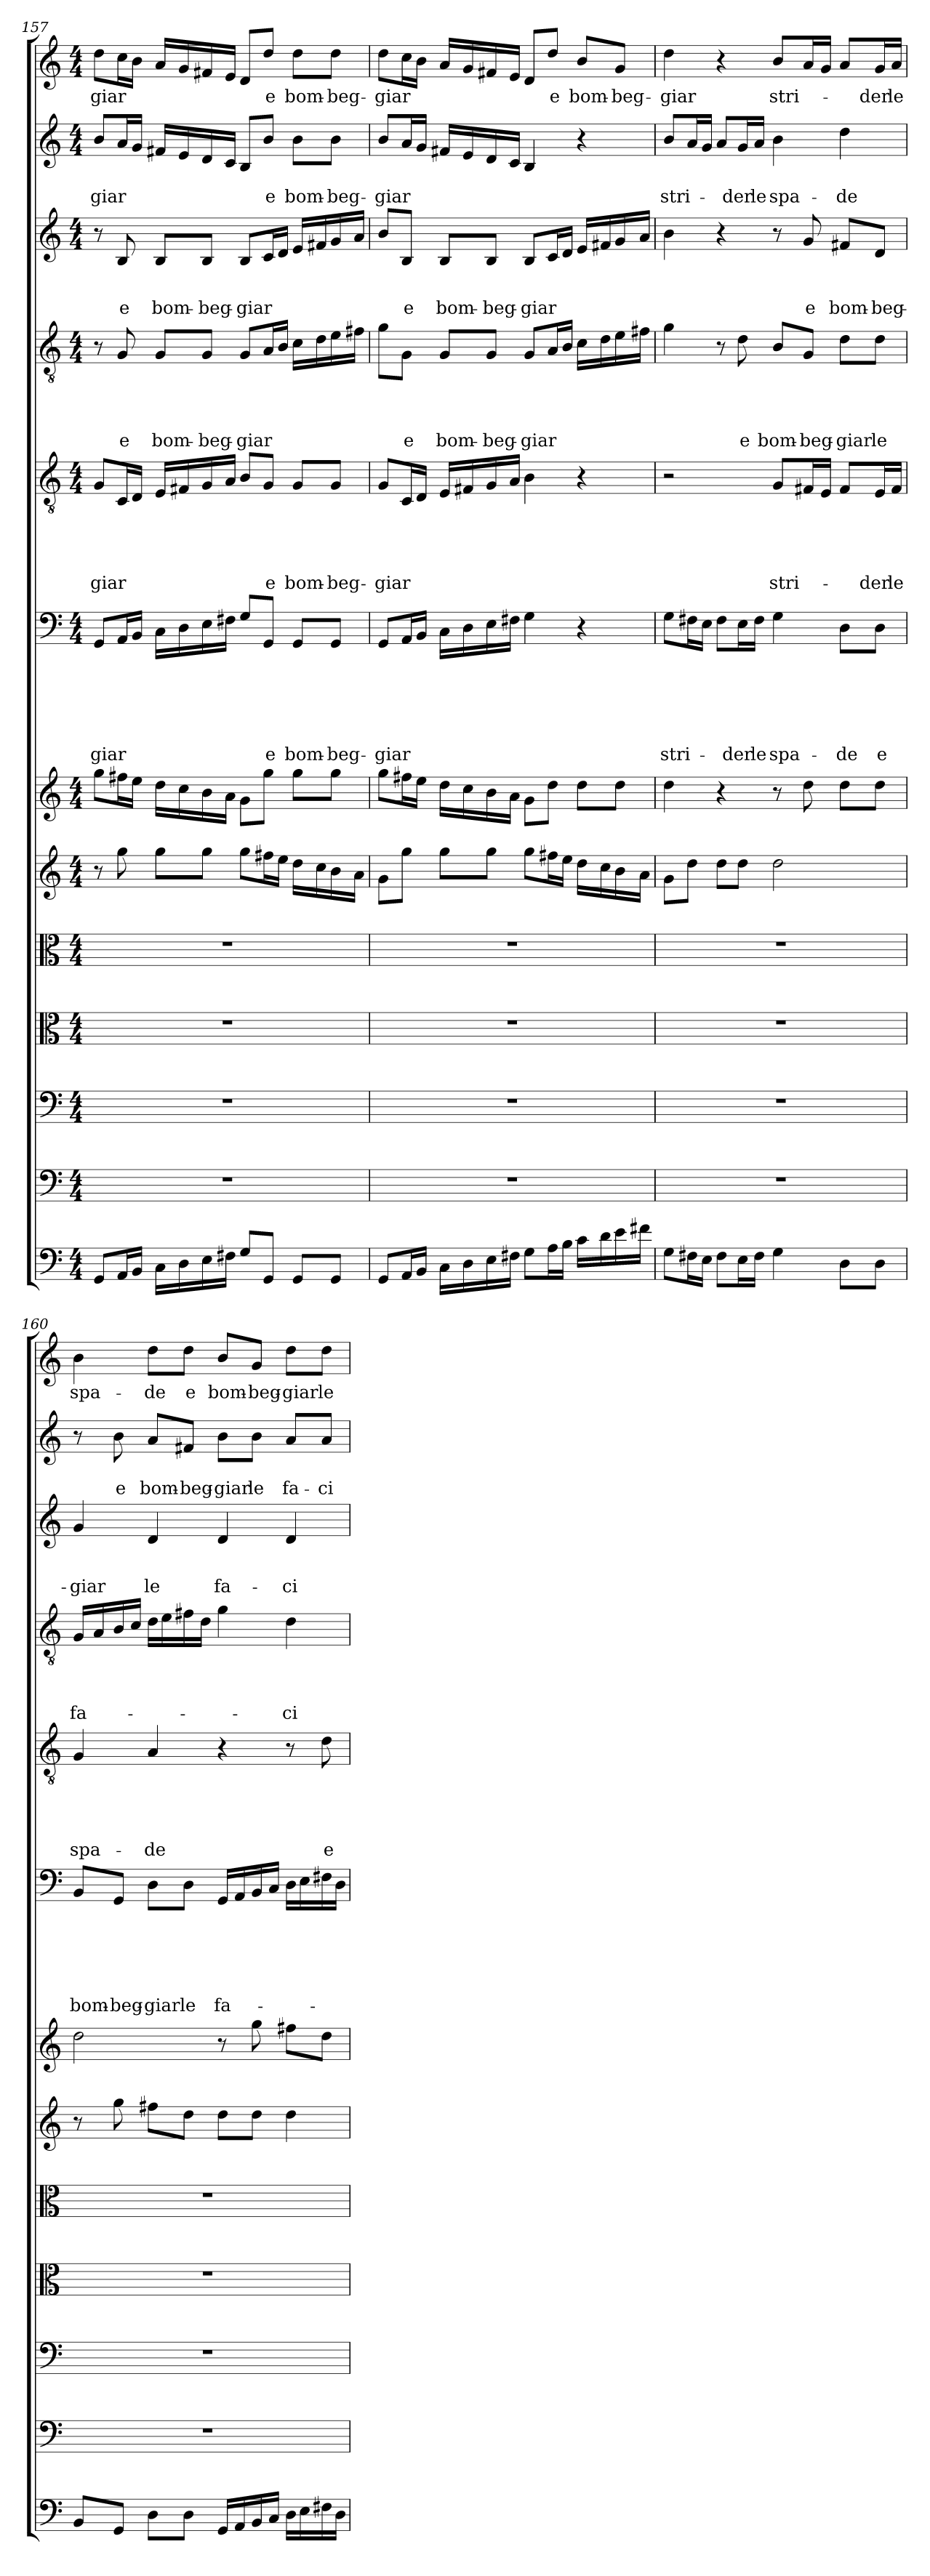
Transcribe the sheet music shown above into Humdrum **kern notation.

**kern	**kern	**kern	**kern	**kern	**kern	**kern	**kern	**text	**text	**text	**text	**text	**text	**kern	**text	**text	**text	**text	**text	**kern	**text	**text	**text	**text	**kern	**text	**text	**text	**kern	**text	**text	**kern	**text
*part13	*part12	*part11	*part10	*part9	*part8	*part7	*part6	*part6	*part6	*part6	*part6	*part6	*part6	*part5	*part5	*part5	*part5	*part5	*part5	*part4	*part4	*part4	*part4	*part4	*part3	*part3	*part3	*part3	*part2	*part2	*part2	*part1	*part1
*staff13	*staff12	*staff11	*staff10	*staff9	*staff8	*staff7	*staff6	*staff6	*staff6	*staff6	*staff6	*staff6	*staff6	*staff5	*staff5	*staff5	*staff5	*staff5	*staff5	*staff4	*staff4	*staff4	*staff4	*staff4	*staff3	*staff3	*staff3	*staff3	*staff2	*staff2	*staff2	*staff1	*staff1
*clefF4	*clefF4	*clefF4	*clefC3	*clefC3	*clefG2	*clefG2	*clefF4	*	*	*	*	*	*	*clefGv2	*	*	*	*	*	*clefGv2	*	*	*	*	*clefG2	*	*	*	*clefG2	*	*	*clefG2	*
*k[]	*k[]	*k[]	*k[]	*k[]	*k[]	*k[]	*k[]	*	*	*	*	*	*	*k[]	*	*	*	*	*	*k[]	*	*	*	*	*k[]	*	*	*	*k[]	*	*	*k[]	*
*C:	*C:	*C:	*C:	*C:	*C:	*C:	*C:	*	*	*	*	*	*	*C:	*	*	*	*	*	*C:	*	*	*	*	*C:	*	*	*	*C:	*	*	*C:	*
*M4/4	*M4/4	*M4/4	*M4/4	*M4/4	*M4/4	*M4/4	*M4/4	*	*	*	*	*	*	*M4/4	*	*	*	*	*	*M4/4	*	*	*	*	*M4/4	*	*	*	*M4/4	*	*	*M4/4	*
=157	=157	=157	=157	=157	=157	=157	=157	=157	=157	=157	=157	=157	=157	=157	=157	=157	=157	=157	=157	=157	=157	=157	=157	=157	=157	=157	=157	=157	=157	=157	=157	=157	=157
!	!	!	!	!	!	!	!	!	!	!	!	!	!LO:LY:b	!	!	!	!	!	!LO:LY:b	!	!	!	!	!	!	!	!	!	!	!	!LO:LY:b	!	!LO:LY:b
8GG/L	1r	1r	1r	1r	8r	8gg\L	8GG/L	.	.	.	.	.	-giar	8G/L	.	.	.	.	-giar	8r	.	.	.	.	8r	.	.	.	8b/L	.	-giar	8dd\L	-giar
!	!	!	!	!	!	!	!	!	!	!	!	!	!	!	!	!	!	!	!	!	!	!	!	!LO:LY:b	!	!	!	!LO:LY:b	!	!	!	!	!
16AA/L	.	.	.	.	8gg\	16ff#X\L	16AA/L	.	.	.	.	.	.	16C/L	.	.	.	.	.	8G/	.	.	.	e	8B/	.	.	e	16a/L	.	.	16cc\L	.
16BB/JJ	.	.	.	.	.	16ee\JJ	16BB/JJ	.	.	.	.	.	.	16D/JJ	.	.	.	.	.	.	.	.	.	.	.	.	.	.	16g/JJ	.	.	16b\JJ	.
!	!	!	!	!	!	!	!	!	!	!	!	!	!	!	!	!	!	!	!	!	!	!	!	!LO:LY:b	!	!	!	!LO:LY:b	!	!	!	!	!
16C\LL	.	.	.	.	8gg\L	16dd\LL	16C\LL	.	.	.	.	.	.	16E/LL	.	.	.	.	.	8G/L	.	.	.	bom-	8B/L	.	.	bom-	16f#X/LL	.	.	16a/LL	.
16D\	.	.	.	.	.	16cc\	16D\	.	.	.	.	.	.	16F#X/	.	.	.	.	.	.	.	.	.	.	.	.	.	.	16e/	.	.	16g/	.
!	!	!	!	!	!	!	!	!	!	!	!	!	!	!	!	!	!	!	!	!	!	!	!	!LO:LY:b	!	!	!	!LO:LY:b	!	!	!	!	!
16E\	.	.	.	.	8gg\J	16b\	16E\	.	.	.	.	.	.	16G/	.	.	.	.	.	8G/J	.	.	.	-beg-	8B/J	.	.	-beg-	16d/	.	.	16f#X/	.
16F#X\JJ	.	.	.	.	.	16a\JJ	16F#X\JJ	.	.	.	.	.	.	16A/JJ	.	.	.	.	.	.	.	.	.	.	.	.	.	.	16c/JJ	.	.	16e/JJ	.
!	!	!	!	!	!	!	!	!	!	!	!	!	!	!	!	!	!	!	!	!	!	!	!	!LO:LY:b	!	!	!	!LO:LY:b	!	!	!	!	!
8G/L	.	.	.	.	8gg\L	8g\L	8G/L	.	.	.	.	.	.	8B/L	.	.	.	.	.	8G/L	.	.	.	-giar	8B/L	.	.	-giar	8B/L	.	.	8d/L	.
!	!	!	!	!	!	!	!	!	!	!	!	!	!LO:LY:b	!	!	!	!	!	!LO:LY:b	!	!	!	!	!	!	!	!	!	!	!	!LO:LY:b	!	!LO:LY:b
8GG/J	.	.	.	.	16ff#X\L	8gg\J	8GG/J	.	.	.	.	.	e	8G/J	.	.	.	.	e	16A/L	.	.	.	.	16c/L	.	.	.	8b/J	.	e	8dd/J	e
.	.	.	.	.	16ee\JJ	.	.	.	.	.	.	.	.	.	.	.	.	.	.	16B/JJ	.	.	.	.	16d/JJ	.	.	.	.	.	.	.	.
!	!	!	!	!	!	!	!	!	!	!	!	!	!LO:LY:b	!	!	!	!	!	!LO:LY:b	!	!	!	!	!	!	!	!	!	!	!	!LO:LY:b	!	!LO:LY:b
8GG/L	.	.	.	.	16dd\LL	8gg\L	8GG/L	.	.	.	.	.	bom-	8G/L	.	.	.	.	bom-	16c\LL	.	.	.	.	16e/LL	.	.	.	8b\L	.	bom-	8dd\L	bom-
.	.	.	.	.	16cc\	.	.	.	.	.	.	.	.	.	.	.	.	.	.	16d\	.	.	.	.	16f#X/	.	.	.	.	.	.	.	.
!	!	!	!	!	!	!	!	!	!	!	!	!	!LO:LY:b	!	!	!	!	!	!LO:LY:b	!	!	!	!	!	!	!	!	!	!	!	!LO:LY:b	!	!LO:LY:b
8GG/J	.	.	.	.	16b\	8gg\J	8GG/J	.	.	.	.	.	-beg-	8G/J	.	.	.	.	-beg-	16e\	.	.	.	.	16g/	.	.	.	8b\J	.	-beg-	8dd\J	-beg-
.	.	.	.	.	16a\JJ	.	.	.	.	.	.	.	.	.	.	.	.	.	.	16f#X\JJ	.	.	.	.	16a/JJ	.	.	.	.	.	.	.	.
=158	=158	=158	=158	=158	=158	=158	=158	=158	=158	=158	=158	=158	=158	=158	=158	=158	=158	=158	=158	=158	=158	=158	=158	=158	=158	=158	=158	=158	=158	=158	=158	=158	=158
!	!	!	!	!	!	!	!	!	!	!	!	!	!LO:LY:b	!	!	!	!	!	!LO:LY:b	!	!	!	!	!	!	!	!	!	!	!	!LO:LY:b	!	!LO:LY:b
8GG/L	1r	1r	1r	1r	8g\L	8gg\L	8GG/L	.	.	.	.	.	-giar	8G/L	.	.	.	.	-giar	8g\L	.	.	.	.	8b/L	.	.	.	8b/L	.	-giar	8dd\L	-giar
!	!	!	!	!	!	!	!	!	!	!	!	!	!	!	!	!	!	!	!	!	!	!	!	!LO:LY:b	!	!	!	!LO:LY:b	!	!	!	!	!
16AA/L	.	.	.	.	8gg\J	16ff#X\L	16AA/L	.	.	.	.	.	.	16C/L	.	.	.	.	.	8G\J	.	.	.	e	8B/J	.	.	e	16a/L	.	.	16cc\L	.
16BB/JJ	.	.	.	.	.	16ee\JJ	16BB/JJ	.	.	.	.	.	.	16D/JJ	.	.	.	.	.	.	.	.	.	.	.	.	.	.	16g/JJ	.	.	16b\JJ	.
!	!	!	!	!	!	!	!	!	!	!	!	!	!	!	!	!	!	!	!	!	!	!	!	!LO:LY:b	!	!	!	!LO:LY:b	!	!	!	!	!
16C\LL	.	.	.	.	8gg\L	16dd\LL	16C\LL	.	.	.	.	.	.	16E/LL	.	.	.	.	.	8G/L	.	.	.	bom-	8B/L	.	.	bom-	16f#X/LL	.	.	16a/LL	.
16D\	.	.	.	.	.	16cc\	16D\	.	.	.	.	.	.	16F#X/	.	.	.	.	.	.	.	.	.	.	.	.	.	.	16e/	.	.	16g/	.
!	!	!	!	!	!	!	!	!	!	!	!	!	!	!	!	!	!	!	!	!	!	!	!	!LO:LY:b	!	!	!	!LO:LY:b	!	!	!	!	!
16E\	.	.	.	.	8gg\J	16b\	16E\	.	.	.	.	.	.	16G/	.	.	.	.	.	8G/J	.	.	.	-beg-	8B/J	.	.	-beg-	16d/	.	.	16f#X/	.
16F#X\JJ	.	.	.	.	.	16a\JJ	16F#X\JJ	.	.	.	.	.	.	16A/JJ	.	.	.	.	.	.	.	.	.	.	.	.	.	.	16c/JJ	.	.	16e/JJ	.
!	!	!	!	!	!	!	!	!	!	!	!	!	!	!	!	!	!	!	!	!	!	!	!	!LO:LY:b	!	!	!	!LO:LY:b	!	!	!	!	!
8G\L	.	.	.	.	8gg\L	8g\L	4G\	.	.	.	.	.	.	4B\	.	.	.	.	.	8G/L	.	.	.	-giar	8B/L	.	.	-giar	4B/	.	.	8d/L	.
!	!	!	!	!	!	!	!	!	!	!	!	!	!	!	!	!	!	!	!	!	!	!	!	!	!	!	!	!	!	!	!	!	!LO:LY:b
16A\L	.	.	.	.	16ff#X\L	8dd\J	.	.	.	.	.	.	.	.	.	.	.	.	.	16A/L	.	.	.	.	16c/L	.	.	.	.	.	.	8dd/J	e
16B\JJ	.	.	.	.	16ee\JJ	.	.	.	.	.	.	.	.	.	.	.	.	.	.	16B/JJ	.	.	.	.	16d/JJ	.	.	.	.	.	.	.	.
!	!	!	!	!	!	!	!	!	!	!	!	!	!	!	!	!	!	!	!	!	!	!	!	!	!	!	!	!	!	!	!	!	!LO:LY:b
16c\LL	.	.	.	.	16dd\LL	8dd\L	4r	.	.	.	.	.	.	4r	.	.	.	.	.	16c\LL	.	.	.	.	16e/LL	.	.	.	4r	.	.	8b/L	bom-
16d\	.	.	.	.	16cc\	.	.	.	.	.	.	.	.	.	.	.	.	.	.	16d\	.	.	.	.	16f#X/	.	.	.	.	.	.	.	.
!	!	!	!	!	!	!	!	!	!	!	!	!	!	!	!	!	!	!	!	!	!	!	!	!	!	!	!	!	!	!	!	!	!LO:LY:b
16e\	.	.	.	.	16b\	8dd\J	.	.	.	.	.	.	.	.	.	.	.	.	.	16e\	.	.	.	.	16g/	.	.	.	.	.	.	8g/J	-beg-
16f#X\JJ	.	.	.	.	16a\JJ	.	.	.	.	.	.	.	.	.	.	.	.	.	.	16f#X\JJ	.	.	.	.	16a/JJ	.	.	.	.	.	.	.	.
!!LO:PB:g=z
=159	=159	=159	=159	=159	=159	=159	=159	=159	=159	=159	=159	=159	=159	=159	=159	=159	=159	=159	=159	=159	=159	=159	=159	=159	=159	=159	=159	=159	=159	=159	=159	=159	=159
!	!	!	!	!	!	!	!	!	!	!	!	!	!LO:LY:b	!	!	!	!	!	!	!	!	!	!	!	!	!	!	!	!	!	!LO:LY:b	!	!LO:LY:b
8G\L	1r	1r	1r	1r	8g\L	4dd\	8G\L	.	.	.	.	.	stri-	2r	.	.	.	.	.	4g\	.	.	.	.	4b\	.	.	.	8b/L	.	stri-	4dd\	-giar
16F#X\L	.	.	.	.	8dd\J	.	16F#X\L	.	.	.	.	.	.	.	.	.	.	.	.	.	.	.	.	.	.	.	.	.	16a/L	.	.	.	.
16E\JJ	.	.	.	.	.	.	16E\JJ	.	.	.	.	.	.	.	.	.	.	.	.	.	.	.	.	.	.	.	.	.	16g/JJ	.	.	.	.
8F#\L	.	.	.	.	8dd\L	4r	8F#\L	.	.	.	.	.	.	.	.	.	.	.	.	8r	.	.	.	.	4r	.	.	.	8a/L	.	.	4r	.
!	!	!	!	!	!	!	!	!	!	!	!	!	!LO:LY:b	!	!	!	!	!	!	!	!	!	!	!LO:LY:b	!	!	!	!	!	!	!LO:LY:b	!	!
16E\L	.	.	.	.	8dd\J	.	16E\L	.	.	.	.	.	-der	.	.	.	.	.	.	8d\	.	.	.	e	.	.	.	.	16g/L	.	-der	.	.
!	!	!	!	!	!	!	!	!	!	!	!	!	!LO:LY:b	!	!	!	!	!	!	!	!	!	!	!	!	!	!	!	!	!	!LO:LY:b	!	!
16F#\JJ	.	.	.	.	.	.	16F#\JJ	.	.	.	.	.	le	.	.	.	.	.	.	.	.	.	.	.	.	.	.	.	16a/JJ	.	le	.	.
!	!	!	!	!	!	!	!	!	!	!	!	!	!LO:LY:b	!	!	!	!	!	!LO:LY:b	!	!	!	!	!LO:LY:b	!	!	!	!	!	!	!LO:LY:b	!	!LO:LY:b
4G\	.	.	.	.	2dd\	8r	4G\	.	.	.	.	.	spa-	8G/L	.	.	.	.	stri-	8B/L	.	.	.	bom-	8r	.	.	.	4b\	.	spa-	8b/L	stri-
!	!	!	!	!	!	!	!	!	!	!	!	!	!	!	!	!	!	!	!	!	!	!	!	!LO:LY:b	!	!	!	!LO:LY:b	!	!	!	!	!
.	.	.	.	.	.	8dd\	.	.	.	.	.	.	.	16F#X/L	.	.	.	.	.	8G/J	.	.	.	-beg-	8g/	.	.	e	.	.	.	16a/L	.
.	.	.	.	.	.	.	.	.	.	.	.	.	.	16E/JJ	.	.	.	.	.	.	.	.	.	.	.	.	.	.	.	.	.	16g/JJ	.
!	!	!	!	!	!	!	!	!	!	!	!	!	!LO:LY:b	!	!	!	!	!	!	!	!	!	!	!LO:LY:b	!	!	!	!LO:LY:b	!	!	!LO:LY:b	!	!
8D\L	.	.	.	.	.	8dd\L	8D\L	.	.	.	.	.	-de	8F#/L	.	.	.	.	.	8d\L	.	.	.	-giar	8f#X/L	.	.	bom-	4dd\	.	-de	8a/L	.
!	!	!	!	!	!	!	!	!	!	!	!	!	!LO:LY:b	!	!	!	!	!	!LO:LY:b	!	!	!	!	!LO:LY:b	!	!	!	!LO:LY:b	!	!	!	!	!LO:LY:b
8D\J	.	.	.	.	.	8dd\J	8D\J	.	.	.	.	.	e	16E/L	.	.	.	.	-der	8d\J	.	.	.	le	8d/J	.	.	-beg-	.	.	.	16g/L	-der
!	!	!	!	!	!	!	!	!	!	!	!	!	!	!	!	!	!	!	!LO:LY:b	!	!	!	!	!	!	!	!	!	!	!	!	!	!LO:LY:b
.	.	.	.	.	.	.	.	.	.	.	.	.	.	16F#/JJ	.	.	.	.	le	.	.	.	.	.	.	.	.	.	.	.	.	16a/JJ	le
=160	=160	=160	=160	=160	=160	=160	=160	=160	=160	=160	=160	=160	=160	=160	=160	=160	=160	=160	=160	=160	=160	=160	=160	=160	=160	=160	=160	=160	=160	=160	=160	=160	=160
!	!	!	!	!	!	!	!	!	!	!	!	!	!LO:LY:b	!	!	!	!	!	!LO:LY:b	!	!	!	!	!LO:LY:b	!	!	!	!LO:LY:b	!	!	!	!	!LO:LY:b
8BB/L	1r	1r	1r	1r	8r	2dd\	8BB/L	.	.	.	.	.	bom-	4G/	.	.	.	.	spa-	16G/LL	.	.	.	fa-	4g/	.	.	-giar	8r	.	.	4b\	spa-
.	.	.	.	.	.	.	.	.	.	.	.	.	.	.	.	.	.	.	.	16A/	.	.	.	.	.	.	.	.	.	.	.	.	.
!	!	!	!	!	!	!	!	!	!	!	!	!	!LO:LY:b	!	!	!	!	!	!	!	!	!	!	!	!	!	!	!	!	!	!LO:LY:b	!	!
8GG/J	.	.	.	.	8gg\	.	8GG/J	.	.	.	.	.	-beg-	.	.	.	.	.	.	16B/	.	.	.	.	.	.	.	.	8b\	.	e	.	.
.	.	.	.	.	.	.	.	.	.	.	.	.	.	.	.	.	.	.	.	16c/JJ	.	.	.	.	.	.	.	.	.	.	.	.	.
!	!	!	!	!	!	!	!	!	!	!	!	!	!LO:LY:b	!	!	!	!	!	!LO:LY:b	!	!	!	!	!	!	!	!	!LO:LY:b	!	!	!LO:LY:b	!	!LO:LY:b
8D\L	.	.	.	.	8ff#X\L	.	8D\L	.	.	.	.	.	-giar	4A/	.	.	.	.	-de	16d\LL	.	.	.	.	4d/	.	.	le	8a/L	.	bom-	8dd\L	-de
.	.	.	.	.	.	.	.	.	.	.	.	.	.	.	.	.	.	.	.	16e\	.	.	.	.	.	.	.	.	.	.	.	.	.
!	!	!	!	!	!	!	!	!	!	!	!	!	!LO:LY:b	!	!	!	!	!	!	!	!	!	!	!	!	!	!	!	!	!	!LO:LY:b	!	!LO:LY:b
8D\J	.	.	.	.	8dd\J	.	8D\J	.	.	.	.	.	le	.	.	.	.	.	.	16f#X\	.	.	.	.	.	.	.	.	8f#X/J	.	-beg-	8dd\J	e
.	.	.	.	.	.	.	.	.	.	.	.	.	.	.	.	.	.	.	.	16d\JJ	.	.	.	.	.	.	.	.	.	.	.	.	.
!	!	!	!	!	!	!	!	!	!	!	!	!	!LO:LY:b	!	!	!	!	!	!	!	!	!	!	!	!	!	!	!LO:LY:b	!	!	!LO:LY:b	!	!LO:LY:b
16GG/LL	.	.	.	.	8dd\L	8r	16GG/LL	.	.	.	.	.	fa-	4r	.	.	.	.	.	4g\	.	.	.	.	4d/	.	.	fa-	8b\L	.	-giar	8b/L	bom-
16AA/	.	.	.	.	.	.	16AA/	.	.	.	.	.	.	.	.	.	.	.	.	.	.	.	.	.	.	.	.	.	.	.	.	.	.
!	!	!	!	!	!	!	!	!	!	!	!	!	!	!	!	!	!	!	!	!	!	!	!	!	!	!	!	!	!	!	!LO:LY:b	!	!LO:LY:b
16BB/	.	.	.	.	8dd\J	8gg\	16BB/	.	.	.	.	.	.	.	.	.	.	.	.	.	.	.	.	.	.	.	.	.	8b\J	.	le	8g/J	-beg-
16C/JJ	.	.	.	.	.	.	16C/JJ	.	.	.	.	.	.	.	.	.	.	.	.	.	.	.	.	.	.	.	.	.	.	.	.	.	.
!	!	!	!	!	!	!	!	!	!	!	!	!	!	!	!	!	!	!	!	!	!	!	!	!LO:LY:b	!	!	!	!LO:LY:b	!	!	!LO:LY:b	!	!LO:LY:b
16D\LL	.	.	.	.	4dd\	8ff#X\L	16D\LL	.	.	.	.	.	.	8r	.	.	.	.	.	4d\	.	.	.	-ci	4d/	.	.	-ci	8a/L	.	fa-	8dd\L	-giar
16E\	.	.	.	.	.	.	16E\	.	.	.	.	.	.	.	.	.	.	.	.	.	.	.	.	.	.	.	.	.	.	.	.	.	.
!	!	!	!	!	!	!	!	!	!	!	!	!	!	!	!	!	!	!	!LO:LY:b	!	!	!	!	!	!	!	!	!	!	!	!LO:LY:b	!	!LO:LY:b
16F#X\	.	.	.	.	.	8dd\J	16F#X\	.	.	.	.	.	.	8d\	.	.	.	.	e	.	.	.	.	.	.	.	.	.	8a/J	.	-ci	8dd\J	le
16D\JJ	.	.	.	.	.	.	16D\JJ	.	.	.	.	.	.	.	.	.	.	.	.	.	.	.	.	.	.	.	.	.	.	.	.	.	.
=	=	=	=	=	=	=	=	=	=	=	=	=	=	=	=	=	=	=	=	=	=	=	=	=	=	=	=	=	=	=	=	=	=
*-	*-	*-	*-	*-	*-	*-	*-	*-	*-	*-	*-	*-	*-	*-	*-	*-	*-	*-	*-	*-	*-	*-	*-	*-	*-	*-	*-	*-	*-	*-	*-	*-	*-
